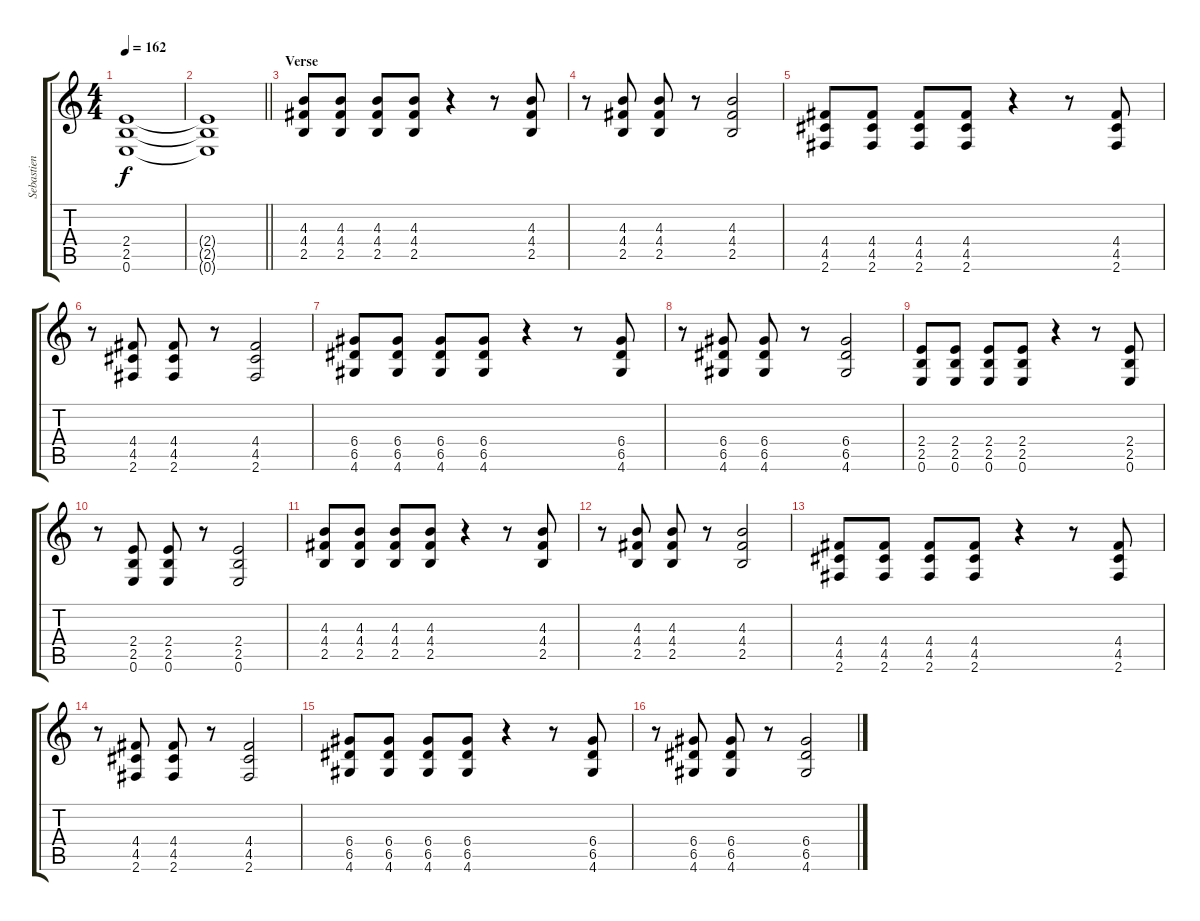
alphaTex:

\track ("Sebastien Lefebvre" "Sebastien ") {instrument overdrivenguitar}
\staff {score tabs}
\tuning (E4 B3 G3 D3 A2 E2) {hide}
\ts (4 4)
\tempo 162
\clef g2
\ks c
(2.4 2.5 0.6).1{dy f} |
\barLineRight lightlight
(2.4{t} 2.5{t} 0.6{t}).1 |
\section ("" "Verse")
(4.3 4.4 2.5).8 (4.3 4.4 2.5).8 (4.3 4.4 2.5).8 (4.3 4.4 2.5).8 r.4 r.8 (4.3 4.4 2.5).8 |
r.8 (4.3 4.4 2.5).8 (4.3 4.4 2.5).8 r.8 (4.3 4.4 2.5).2 |
(4.4 4.5 2.6).8 (4.4 4.5 2.6).8 (4.4 4.5 2.6).8 (4.4 4.5 2.6).8 r.4 r.8 (4.4 4.5 2.6).8 |
r.8 (4.4 4.5 2.6).8 (4.4 4.5 2.6).8 r.8 (4.4 4.5 2.6).2 |
(6.4 6.5 4.6).8 (6.4 6.5 4.6).8 (6.4 6.5 4.6).8 (6.4 6.5 4.6).8 r.4 r.8 (6.4 6.5 4.6).8 |
r.8 (6.4 6.5 4.6).8 (6.4 6.5 4.6).8 r.8 (6.4 6.5 4.6).2 |
(2.4 2.5 0.6).8 (2.4 2.5 0.6).8 (2.4 2.5 0.6).8 (2.4 2.5 0.6).8 r.4 r.8 (2.4 2.5 0.6).8 |
r.8 (2.4 2.5 0.6).8 (2.4 2.5 0.6).8 r.8 (2.4 2.5 0.6).2 |
(4.3 4.4 2.5).8 (4.3 4.4 2.5).8 (4.3 4.4 2.5).8 (4.3 4.4 2.5).8 r.4 r.8 (4.3 4.4 2.5).8 |
r.8 (4.3 4.4 2.5).8 (4.3 4.4 2.5).8 r.8 (4.3 4.4 2.5).2 |
(4.4 4.5 2.6).8 (4.4 4.5 2.6).8 (4.4 4.5 2.6).8 (4.4 4.5 2.6).8 r.4 r.8 (4.4 4.5 2.6).8 |
r.8 (4.4 4.5 2.6).8 (4.4 4.5 2.6).8 r.8 (4.4 4.5 2.6).2 |
(6.4 6.5 4.6).8 (6.4 6.5 4.6).8 (6.4 6.5 4.6).8 (6.4 6.5 4.6).8 r.4 r.8 (6.4 6.5 4.6).8 |
r.8 (6.4 6.5 4.6).8 (6.4 6.5 4.6).8 r.8 (6.4 6.5 4.6).2
